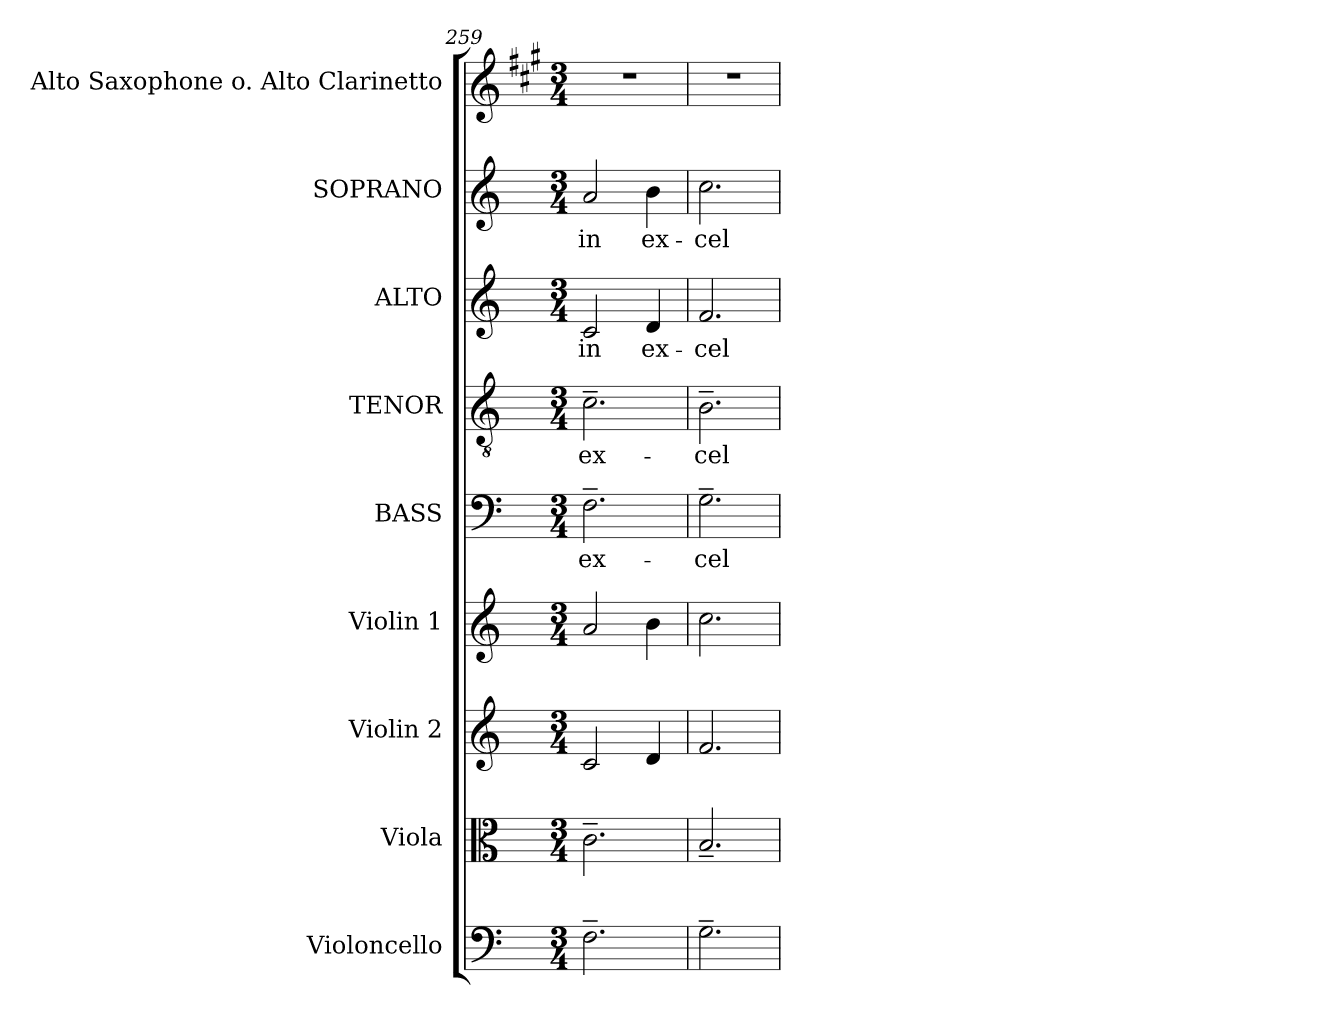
**kern	**kern	**kern	**kern	**kern	**text	**kern	**text	**kern	**text	**kern	**text	**kern
*part9	*part8	*part7	*part6	*part5	*part5	*part4	*part4	*part3	*part3	*part2	*part2	*part1
*staff9	*staff8	*staff7	*staff6	*staff5	*staff5	*staff4	*staff4	*staff3	*staff3	*staff2	*staff2	*staff1
*I"Violoncello	*I"Viola	*I"Violin 2	*I"Violin 1	*I"BASS	*	*I"TENOR	*	*I"ALTO	*	*I"SOPRANO	*	*I"Alto Saxophone o. Alto Clarinetto
*I'Vc.	*I'Vla.	*I'Vln. 2	*I'Vln. 1	*I'B.	*	*I'T.	*	*I'A.	*	*I'S.	*	*I'Alto Sax. o. Alto Clar.
*clefF4	*clefC3	*clefG2	*clefG2	*clefF4	*	*clefGv2	*	*clefG2	*	*clefG2	*	*clefG2
*	*	*	*	*	*	*ITrd7c12	*	*	*	*	*	*ITrd5c9
*k[]	*k[]	*k[]	*k[]	*k[]	*	*k[]	*	*k[]	*	*k[]	*	*k[]
*C:	*C:	*C:	*C:	*C:	*	*C:	*	*C:	*	*C:	*	*C:
*M3/4	*M3/4	*M3/4	*M3/4	*M3/4	*	*M3/4	*	*M3/4	*	*M3/4	*	*M3/4
=259	=259	=259	=259	=259	=259	=259	=259	=259	=259	=259	=259	=259
!	!	!	!	!	!LO:LY:b:color=#000000	!	!	!	!	!	!	!
!	!	!	!	!	!	!	!LO:LY:b:color=#000000	!	!	!	!	!
!	!	!	!	!	!	!	!	!	!LO:LY:b:color=#000000	!	!	!
!	!	!	!	!	!	!	!	!	!	!	!LO:LY:b:color=#000000	!LO:N:vis=1
2.F~i\	2.c~i\	2ci/	2ai/	2.F~i\	ex-	2.C~i\	ex-	2ci/	in	2ai/	in	2.r
!	!	!	!	!	!	!	!	!	!LO:LY:b:color=#000000	!	!	!
!	!	!	!	!	!	!	!	!	!	!	!LO:LY:b:color=#000000	!
.	.	4di/	4bi\	.	.	.	.	4di/	ex-	4bi\	ex-	.
=260	=260	=260	=260	=260	=260	=260	=260	=260	=260	=260	=260	=260
!	!	!	!	!	!LO:LY:b:color=#000000	!	!	!	!	!	!	!
!	!	!	!	!	!	!	!LO:LY:b:color=#000000	!	!	!	!	!
!	!	!	!	!	!	!	!	!	!LO:LY:b:color=#000000	!	!	!
!	!	!	!	!	!	!	!	!	!	!	!LO:LY:b:color=#000000	!LO:N:vis=1
2.G~i\	2.B~i/	2.fi/	2.cci\	2.G~i\	-cel-	2.BB~i\	-cel-	2.fi/	-cel-	2.cci\	-cel-	2.r
=	=	=	=	=	=	=	=	=	=	=	=	=
*-	*-	*-	*-	*-	*-	*-	*-	*-	*-	*-	*-	*-
